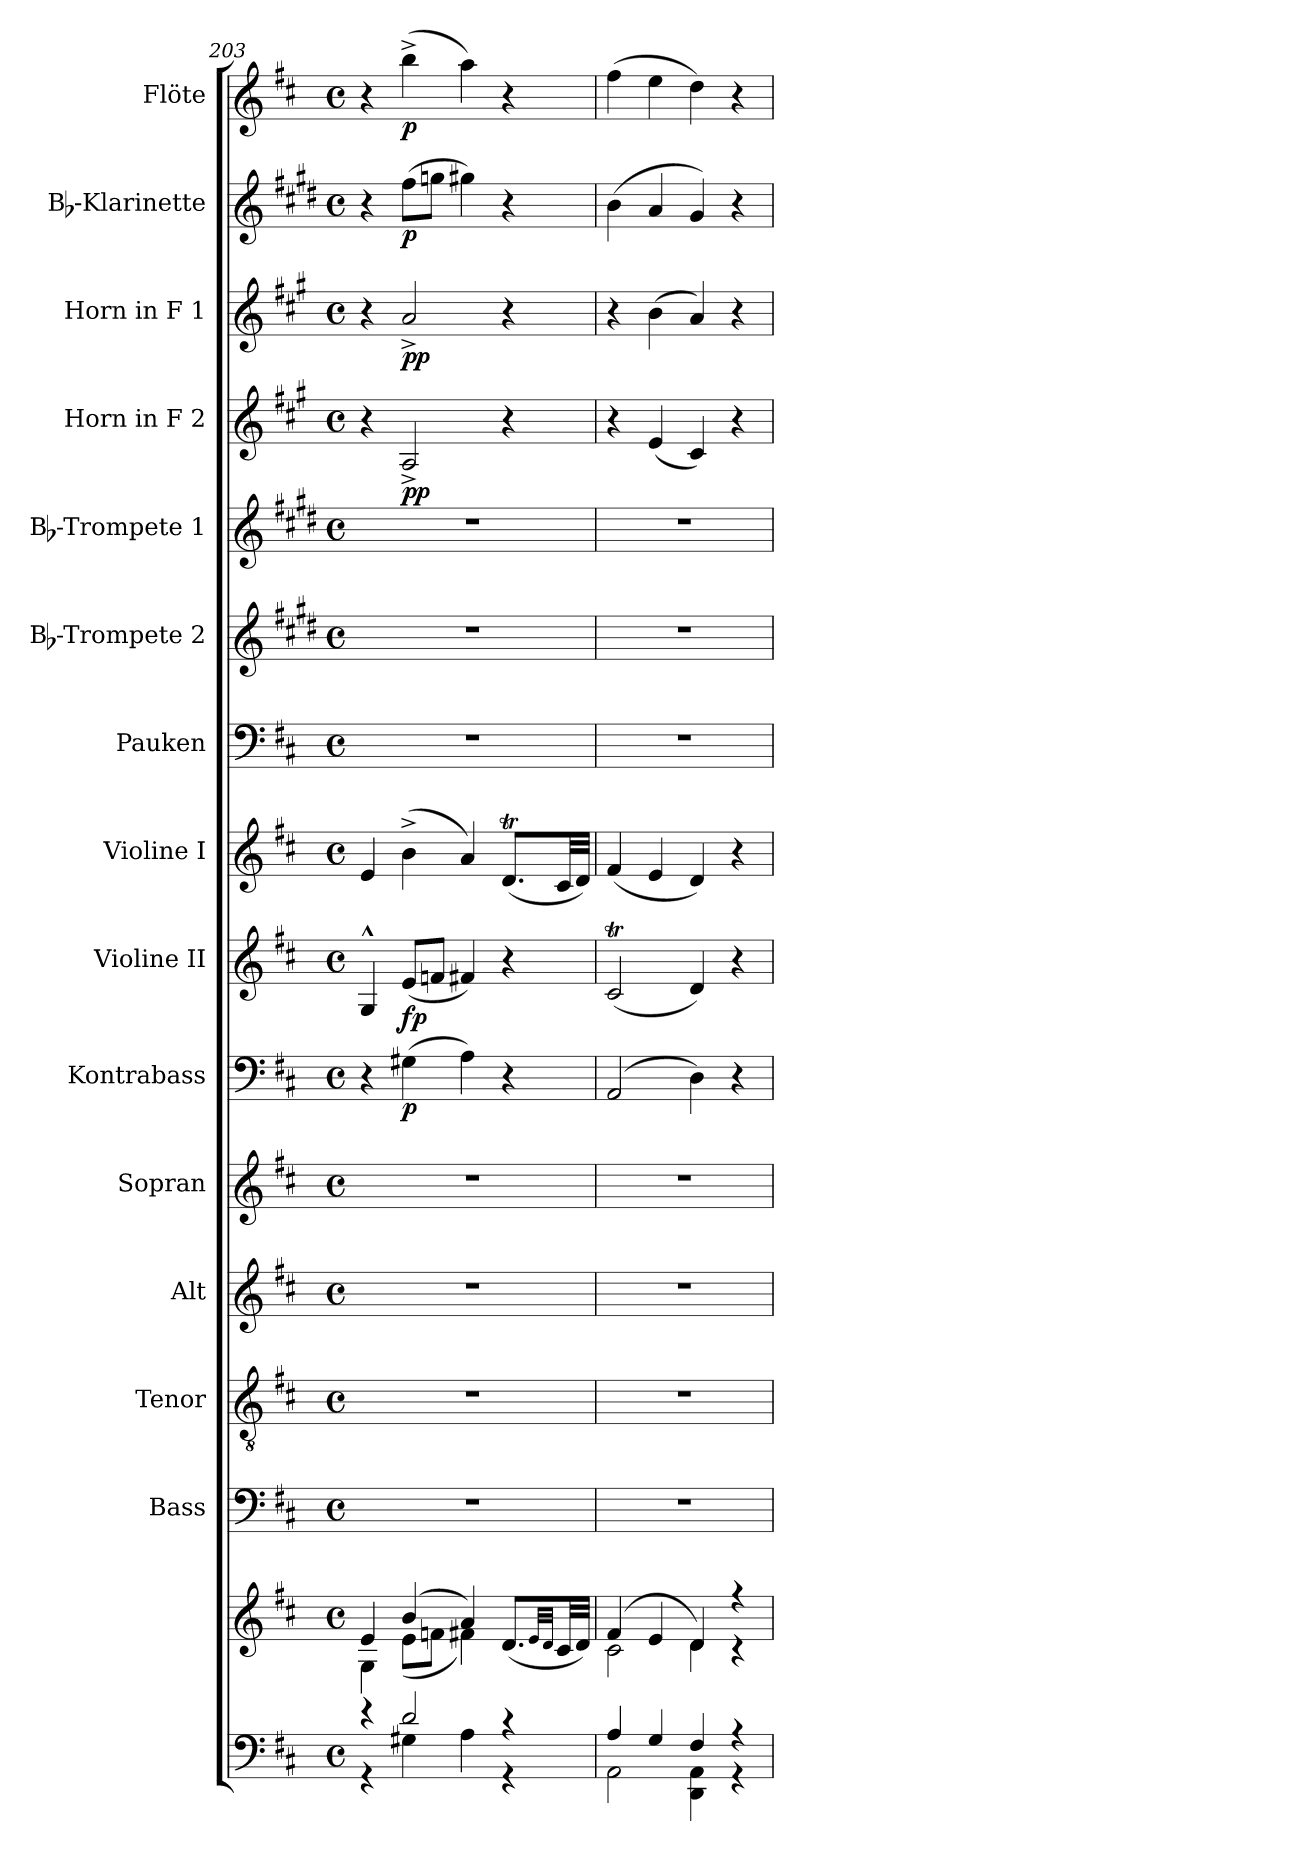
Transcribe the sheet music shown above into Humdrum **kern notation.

**kern	**kern	**kern	**kern	**kern	**kern	**kern	**dynam	**kern	**dynam	**kern	**kern	**kern	**kern	**kern	**dynam	**kern	**dynam	**kern	**dynam	**kern	**dynam
*part15	*part15	*part14	*part13	*part12	*part11	*part10	*part10	*part9	*part9	*part8	*part7	*part6	*part5	*part4	*part4	*part3	*part3	*part2	*part2	*part1	*part1
*staff16	*staff15	*staff14	*staff13	*staff12	*staff11	*staff10	*staff10	*staff9	*staff9	*staff8	*staff7	*staff6	*staff5	*staff4	*staff4	*staff3	*staff3	*staff2	*staff2	*staff1	*staff1
*	*	*I"Bass	*I"Tenor	*I"Alt	*I"Sopran	*I"Kontrabass	*	*I"Violine II	*	*I"Violine I	*I"Pauken	*I"Bb-Trompete 2	*I"Bb-Trompete 1	*I"Horn in F 2	*	*I"Horn in F 1	*	*I"Bb-Klarinette	*	*I"Flöte	*
*	*	*I'B.	*I'T.	*I'A.	*I'S.	*I'Kb.	*	*I'Vl. II	*	*I'Vl. I	*I'Pk.	*I'Bb Trp. 2	*I'Bb Trp. 1	*	*	*	*	*I'Bb Kl.	*	*I'Fl.	*
*clefF4	*clefG2	*clefF4	*clefGv2	*clefG2	*clefG2	*clefF4	*	*clefG2	*	*clefG2	*clefF4	*clefG2	*clefG2	*clefG2	*	*clefG2	*	*clefG2	*	*clefG2	*
*	*	*	*	*	*	*ITrd7c12	*	*	*	*	*	*ITrd1c2	*ITrd1c2	*ITrd4c7	*	*ITrd4c7	*	*ITrd1c2	*	*	*
*k[f#c#]	*k[f#c#]	*k[f#c#]	*k[f#c#]	*k[f#c#]	*k[f#c#]	*k[f#c#]	*	*k[f#c#]	*	*k[f#c#]	*k[f#c#]	*k[f#c#]	*k[f#c#]	*k[f#c#]	*	*k[f#c#]	*	*k[f#c#]	*	*k[f#c#]	*
*D:	*D:	*D:	*D:	*D:	*D:	*D:	*	*D:	*	*D:	*D:	*D:	*D:	*D:	*	*D:	*	*D:	*	*D:	*
*M4/4	*M4/4	*M4/4	*M4/4	*M4/4	*M4/4	*M4/4	*	*M4/4	*	*M4/4	*M4/4	*M4/4	*M4/4	*M4/4	*	*M4/4	*	*M4/4	*	*M4/4	*
*met(c)	*met(c)	*met(c)	*met(c)	*met(c)	*met(c)	*met(c)	*	*met(c)	*	*met(c)	*met(c)	*met(c)	*met(c)	*met(c)	*	*met(c)	*	*met(c)	*	*met(c)	*
=203	=203	=203	=203	=203	=203	=203	=203	=203	=203	=203	=203	=203	=203	=203	=203	=203	=203	=203	=203	=203	=203
*^	*^	*	*	*	*	*	*	*	*	*	*	*	*	*	*	*	*	*	*	*	*
4r	4r	4e/	4G\	1r	1r	1r	1r	4r	.	4G^^</	.	4e/	1r	1r	1r	4r	.	4r	.	4r	.	4r	.
!	!	!	!	!	!	!	!	!	!LO:DY:b	!	!LO:DY:b	!	!	!	!	!	!LO:DY:b	!	!LO:DY:b	!	!LO:DY:b	!	!LO:DY:b
2d/	4G#X\	(4b/	(<8e\L	.	.	.	.	(>4GG#X\	p	(<8e/L	fp	(>4b^>\	.	.	.	2D^</	pp	2d^</	pp	(>8ee\L	p	(>4bb^>\	p
.	.	.	8fn\J	.	.	.	.	.	.	8fn/J	.	.	.	.	.	.	.	.	.	8ffn\J	.	.	.
.	4A\	4a/)	4f#X\)	.	.	.	.	4AA\)	.	4f#X/)	.	4a/)	.	.	.	.	.	.	.	4ff#X\)	.	4aa\)	.
4r	4r	(<8.d/L	4ryy	.	.	.	.	4r	.	4r	.	(<8.dT/L	.	.	.	4r	.	4r	.	4r	.	4r	.
.	.	32qe/LLL	.	.	.	.	.	.	.	.	.	.	.	.	.	.	.	.	.	.	.	.	.
.	.	32qd/JJJ	.	.	.	.	.	.	.	.	.	.	.	.	.	.	.	.	.	.	.	.	.
.	.	32c#/LL	.	.	.	.	.	.	.	.	.	32c#/LL	.	.	.	.	.	.	.	.	.	.	.
.	.	32d/JJJ)	.	.	.	.	.	.	.	.	.	32d/JJJ)	.	.	.	.	.	.	.	.	.	.	.
=204	=204	=204	=204	=204	=204	=204	=204	=204	=204	=204	=204	=204	=204	=204	=204	=204	=204	=204	=204	=204	=204	=204	=204
4A/	2AA\	(4f#/	2c#\	1r	1r	1r	1r	(2AAA/	.	(<2c#t/	.	(<4f#/	1r	1r	1r	4r	.	4r	.	(>4a\	.	(>4ff#\	.
4G/	.	4e/	.	.	.	.	.	.	.	.	.	4e/	.	.	.	(<4A/	.	(>4e\	.	4g/	.	4ee\	.
4F#/	4DD\ 4AA\	4d/)	4d\	.	.	.	.	4DD\)	.	4d/)	.	4d/)	.	.	.	4F#/)	.	4d/)	.	4f#/)	.	4dd\)	.
4r	4r	4r	4r	.	.	.	.	4r	.	4r	.	4r	.	.	.	4r	.	4r	.	4r	.	4r	.
*v	*v	*	*	*	*	*	*	*	*	*	*	*	*	*	*	*	*	*	*	*	*	*	*
*	*v	*v	*	*	*	*	*	*	*	*	*	*	*	*	*	*	*	*	*	*	*	*
=	=	=	=	=	=	=	=	=	=	=	=	=	=	=	=	=	=	=	=	=	=
*-	*-	*-	*-	*-	*-	*-	*-	*-	*-	*-	*-	*-	*-	*-	*-	*-	*-	*-	*-	*-	*-
